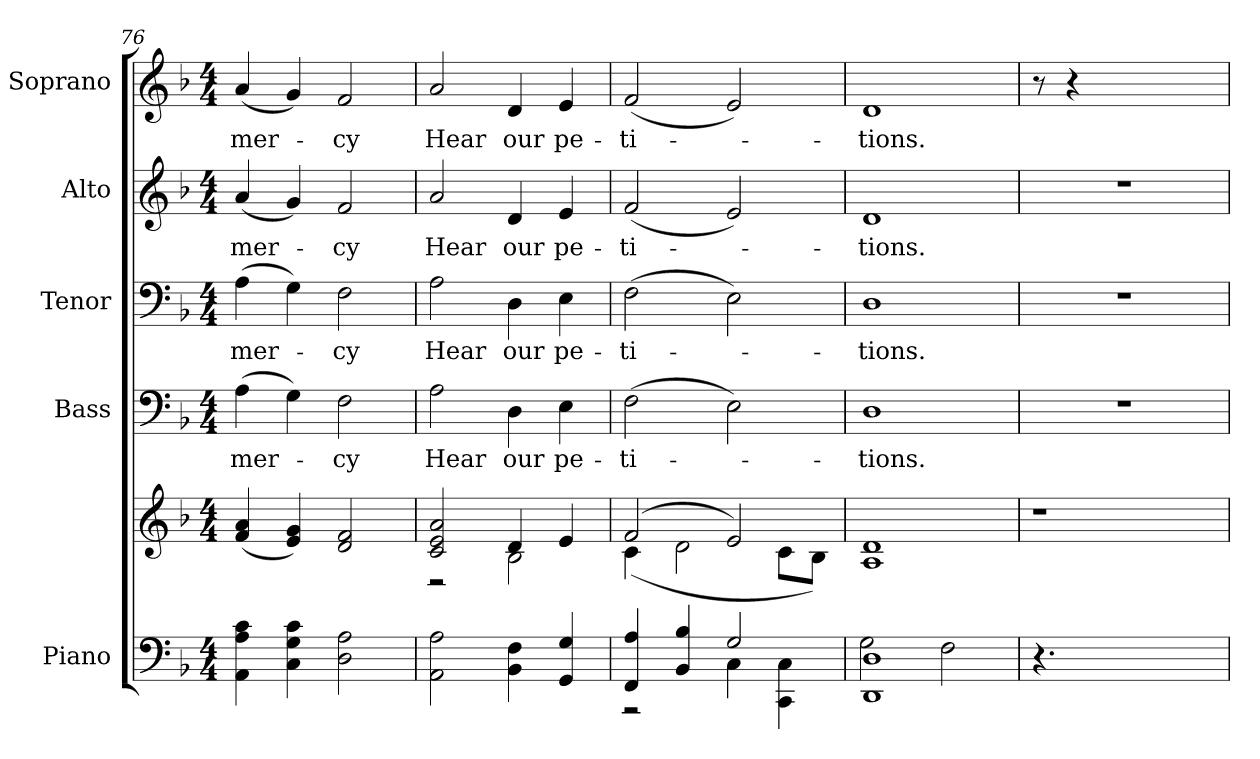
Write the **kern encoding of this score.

**kern	**kern	**kern	**text	**kern	**text	**kern	**text	**kern	**text
*part5	*part5	*part4	*part4	*part3	*part3	*part2	*part2	*part1	*part1
*staff6	*staff5	*staff4	*staff4	*staff3	*staff3	*staff2	*staff2	*staff1	*staff1
*I"Piano	*	*I"Bass	*	*I"Tenor	*	*I"Alto	*	*I"Soprano	*
*I'Pno.	*	*I'B.	*	*I'T.	*	*I'A.	*	*I'S.	*
!!LO:PB:g=z
*clefF4	*clefG2	*clefF4	*	*clefF4	*	*clefG2	*	*clefG2	*
*k[b-]	*k[b-]	*k[b-]	*	*k[b-]	*	*k[b-]	*	*k[b-]	*
*F:	*F:	*F:	*	*F:	*	*F:	*	*F:	*
*M4/4	*M4/4	*M4/4	*	*M4/4	*	*M4/4	*	*M4/4	*
=76	=76	=76	=76	=76	=76	=76	=76	=76	=76
!	!	!	!LO:LY:b:color=#000000	!	!	!	!	!	!
!	!	!	!	!	!LO:LY:b:color=#000000	!	!	!	!
!	!	!	!	!	!	!	!LO:LY:b:color=#000000	!	!
!	!	!	!	!	!	!	!	!	!LO:LY:b:color=#000000
4AAi\ 4Ai 4ci	(4fi/ 4ai	(4Ai\	mer-	(4Ai\	mer-	(4ai/	mer-	(4ai/	mer-
4Ci\ 4Gi 4ci	4ei/ 4gi)	4Gi\)	.	4Gi\)	.	4gi/)	.	4gi/)	.
!	!	!	!LO:LY:b:color=#000000	!	!	!	!	!	!
!	!	!	!	!	!LO:LY:b:color=#000000	!	!	!	!
!	!	!	!	!	!	!	!LO:LY:b:color=#000000	!	!
!	!	!	!	!	!	!	!	!	!LO:LY:b:color=#000000
2Di\ 2Ai	2di/ 2fi	2Fi\	-cy	2Fi\	-cy	2fi/	-cy	2fi/	-cy
=77	=77	=77	=77	=77	=77	=77	=77	=77	=77
*	*^	*	*	*	*	*	*	*	*
!	!	!	!	!LO:LY:b:color=#000000	!	!	!	!	!	!
!	!	!	!	!	!	!LO:LY:b:color=#000000	!	!	!	!
!	!	!	!	!	!	!	!	!LO:LY:b:color=#000000	!	!
!	!	!	!	!	!	!	!	!	!	!LO:LY:b:color=#000000
2AAi\ 2Ai	2ci/ 2ei 2ai	2r	2Ai\	Hear	2Ai\	Hear	2ai/	Hear	2ai/	Hear
!	!	!	!	!LO:LY:b:color=#000000	!	!	!	!	!	!
!	!	!	!	!	!	!LO:LY:b:color=#000000	!	!	!	!
!	!	!	!	!	!	!	!	!LO:LY:b:color=#000000	!	!
!	!	!	!	!	!	!	!	!	!	!LO:LY:b:color=#000000
4BB-i\ 4Fi	4di/	2B-i\	4Di\	our	4Di\	our	4di/	our	4di/	our
!	!	!	!	!LO:LY:b:color=#000000	!	!	!	!	!	!
!	!	!	!	!	!	!LO:LY:b:color=#000000	!	!	!	!
!	!	!	!	!	!	!	!	!LO:LY:b:color=#000000	!	!
!	!	!	!	!	!	!	!	!	!	!LO:LY:b:color=#000000
4GGi/ 4Gi	4ei/	.	4Ei\	pe-	4Ei\	pe-	4ei/	pe-	4ei/	pe-
=78	=78	=78	=78	=78	=78	=78	=78	=78	=78	=78
*^	*	*	*	*	*	*	*	*	*	*
!	!	!	!	!	!LO:LY:b:color=#000000	!	!	!	!	!	!
!	!	!	!	!	!	!	!LO:LY:b:color=#000000	!	!	!	!
!	!	!	!	!	!	!	!	!	!LO:LY:b:color=#000000	!	!
!	!	!	!	!	!	!	!	!	!	!	!LO:LY:b:color=#000000
4FFi/ 4Ai	2r	(2fi/	(4ci\	(2Fi\	-ti-	(2Fi\	-ti-	(2fi/	-ti-	(2fi/	-ti-
4BB-i/ 4B-i	.	.	2di\	.	.	.	.	.	.	.	.
2Gi/	4Ci\	2ei/)	.	2Ei\)	.	2Ei\)	.	2ei/)	.	2ei/)	.
.	4CCi\ 4Ci	.	8ci\L	.	.	.	.	.	.	.	.
.	.	.	8B-i\J)	.	.	.	.	.	.	.	.
*	*	*v	*v	*	*	*	*	*	*	*	*
=79	=79	=79	=79	=79	=79	=79	=79	=79	=79	=79
*	*	*^	*	*	*	*	*	*	*	*
!	!	!	!	!	!LO:LY:b:color=#000000	!	!	!	!	!	!
*	*	*v	*v	*	*	*	*	*	*	*	*
*	*	*^	*	*	*	*	*	*	*	*
!	!	!	!	!	!	!	!LO:LY:b:color=#000000	!	!	!	!
*	*	*v	*v	*	*	*	*	*	*	*	*
*	*	*^	*	*	*	*	*	*	*	*
!	!	!	!	!	!	!	!	!	!LO:LY:b:color=#000000	!	!
*	*	*v	*v	*	*	*	*	*	*	*	*
*	*	*^	*	*	*	*	*	*	*	*
!	!	!	!	!	!	!	!	!	!	!	!LO:LY:b:color=#000000
*	*	*v	*v	*	*	*	*	*	*	*	*
1DDi 1Di	2Gi\	1Ai 1di	1Di	-tions.	1Di	-tions.	1di	-tions.	1di	-tions.
.	2Fi\	.	.	.	.	.	.	.	.	.
!!LO:PB:g=z
=80	=80	=80	=80	=80	=80	=80	=80	=80	=80	=80
!LO:N:vis=1	!	!LO:N:vis=1	!LO:N:vis=1	!	!LO:N:vis=1	!	!LO:N:vis=1	!	!	!
*v	*v	*	*	*	*	*	*	*	*	*
4.r	4.r	1r	.	1r	.	1r	.	8r	.
.	.	.	.	.	.	.	.	4r	.
2ryy	2ryy	.	.	.	.	.	.	2ryy	.
8ryy	8ryy	.	.	.	.	.	.	8ryy	.
=	=	=	=	=	=	=	=	=	=
*-	*-	*-	*-	*-	*-	*-	*-	*-	*-
